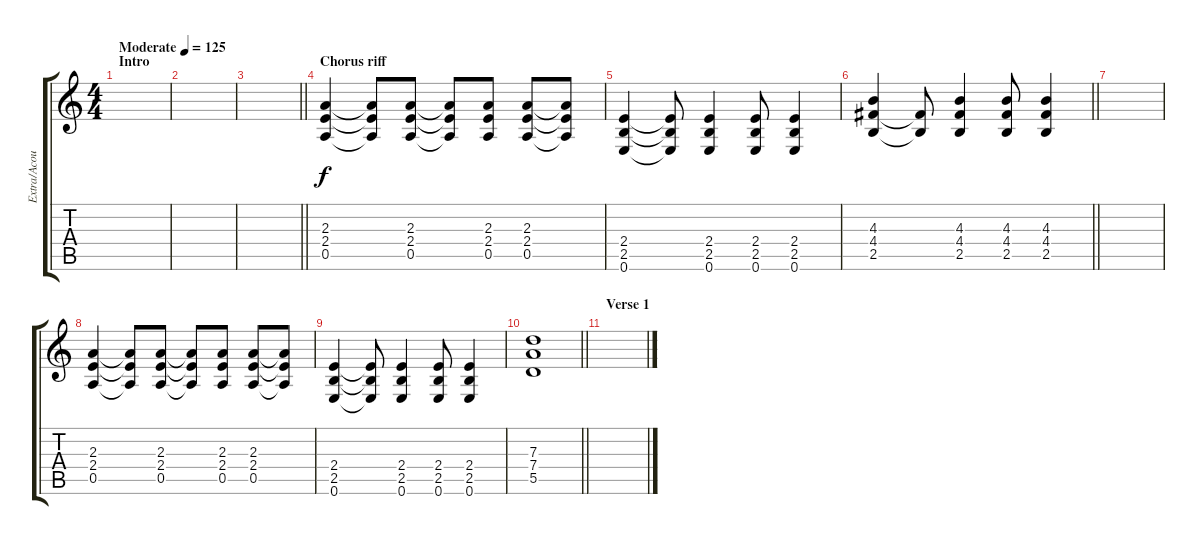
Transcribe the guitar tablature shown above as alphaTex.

\track ("Extra/Acoustic" "Extra/Acou") {instrument acousticguitarsteel}
\staff {score tabs}
\tuning (E4 B3 G3 D3 A2 E2) {hide}
\ts (4 4)
\section ("" "Intro")
\tempo (125 "Moderate")
\clef g2
\ks c
|
|
\barLineRight lightlight
|
\section ("" "Chorus riff")
(2.3 2.4 0.5).4{volume 12} (2.3{t} 2.4{t} 0.5{t}).8 (2.3 2.4 0.5).8 (2.3{t} 2.4{t} 0.5{t}).8 (2.3 2.4 0.5).8 (2.3 2.4 0.5).8 (2.3{t} 2.4{t} 0.5{t}).8 |
(2.4 2.5 0.6).4 (2.4{t} 2.5{t} 0.6{t}).8 (2.4 2.5 0.6).4 (2.4 2.5 0.6).8 (2.4 2.5 0.6).4 |
\barLineRight lightlight
(4.3 4.4 2.5).4 (4.4{t} 2.5{t}).8 (4.3 4.4 2.5).4 (4.3 4.4 2.5).8 (4.3 4.4 2.5).4 |
|
(2.3 2.4 0.5).4 (2.3{t} 2.4{t} 0.5{t}).8 (2.3 2.4 0.5).8 (2.3{t} 2.4{t} 0.5{t}).8 (2.3 2.4 0.5).8 (2.3 2.4 0.5).8 (2.3{t} 2.4{t} 0.5{t}).8 |
(2.4 2.5 0.6).4 (2.4{t} 2.5{t} 0.6{t}).8 (2.4 2.5 0.6).4 (2.4 2.5 0.6).8 (2.4 2.5 0.6).4 |
\barLineRight lightlight
(7.3 7.4 5.5).1 |
\section ("" "Verse 1")
